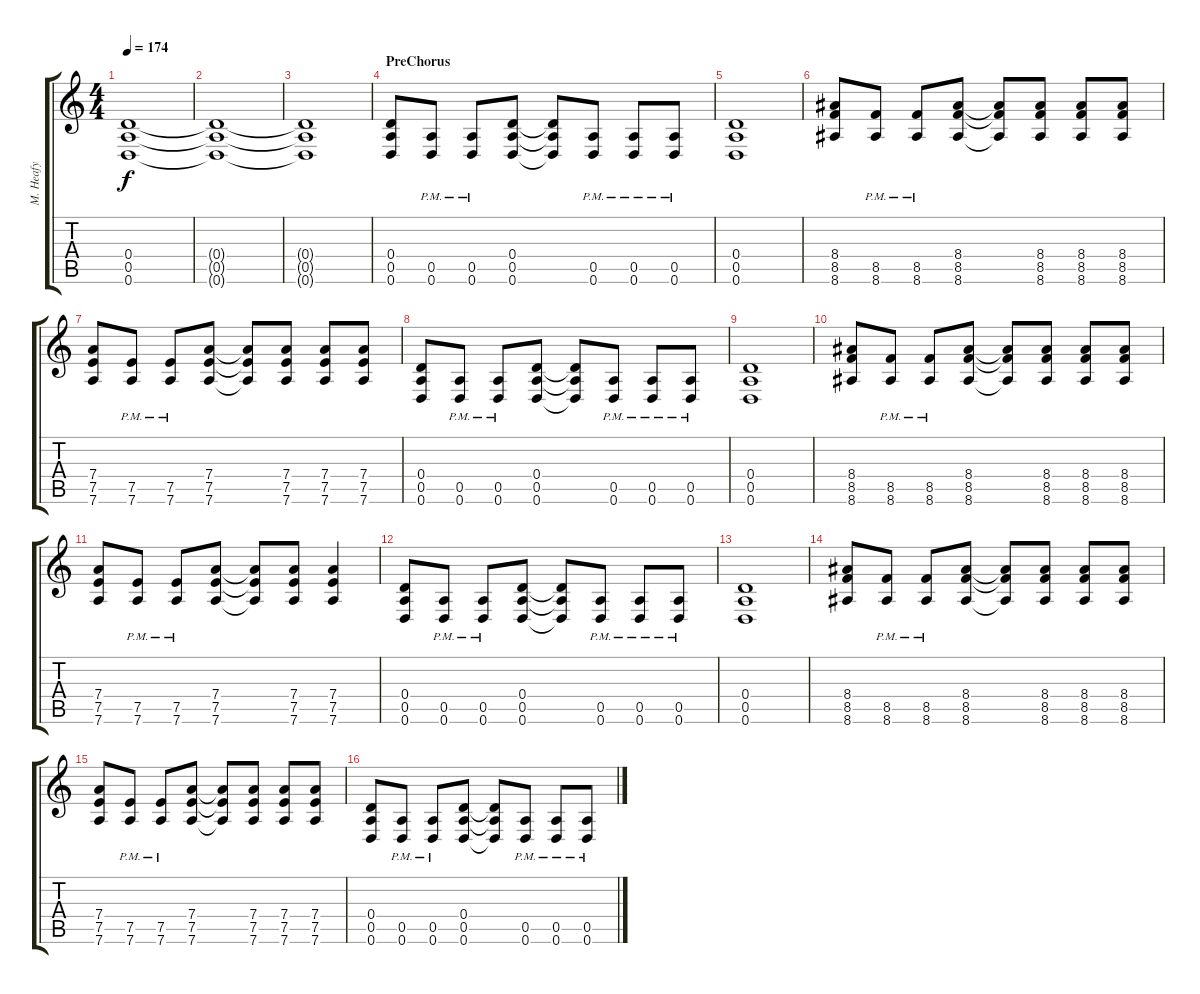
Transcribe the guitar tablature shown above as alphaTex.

\track ("M. Heafy" "M. Heafy") {instrument distortionguitar}
\staff {score tabs}
\tuning (E4 B3 G3 D3 A2 D2) {hide}
\ts (4 4)
\tempo 174
\clef g2
\ks c
(0.4{t} 0.5{t} 0.6{t}).1{dy f} |
(0.4{t} 0.5{t} 0.6{t}).1 |
(0.4{t} 0.5{t} 0.6{t}).1 |
\section ("" "PreChorus")
(0.4 0.5 0.6).8{volume 13 balance 0 instrument distortionguitar} (0.5{pm} 0.6{pm}).8 (0.5{pm} 0.6{pm}).8 (0.4 0.5 0.6).8 (0.4{t} 0.5{t} 0.6{t}).8 (0.5{pm} 0.6{pm}).8 (0.5{pm} 0.6{pm}).8 (0.5{pm} 0.6{pm}).8 |
(0.4 0.5 0.6).1 |
(8.4 8.5 8.6).8 (8.5{pm} 8.6{pm}).8 (8.5{pm} 8.6{pm}).8 (8.4 8.5 8.6).8 (8.4{t} 8.5{t} 8.6{t}).8 (8.4 8.5 8.6).8 (8.4 8.5 8.6).8 (8.4 8.5 8.6).8 |
(7.4 7.5 7.6).8 (7.5{pm} 7.6{pm}).8 (7.5{pm} 7.6{pm}).8 (7.4 7.5 7.6).8 (7.4{t} 7.5{t} 7.6{t}).8 (7.4 7.5 7.6).8 (7.4 7.5 7.6).8 (7.4 7.5 7.6).8 |
(0.4 0.5 0.6).8 (0.5{pm} 0.6{pm}).8 (0.5{pm} 0.6{pm}).8 (0.4 0.5 0.6).8 (0.4{t} 0.5{t} 0.6{t}).8 (0.5{pm} 0.6{pm}).8 (0.5{pm} 0.6{pm}).8 (0.5{pm} 0.6{pm}).8 |
(0.4 0.5 0.6).1 |
(8.4 8.5 8.6).8 (8.5{pm} 8.6{pm}).8 (8.5{pm} 8.6{pm}).8 (8.4 8.5 8.6).8 (8.4{t} 8.5{t} 8.6{t}).8 (8.4 8.5 8.6).8 (8.4 8.5 8.6).8 (8.4 8.5 8.6).8 |
(7.4 7.5 7.6).8 (7.5{pm} 7.6{pm}).8 (7.5{pm} 7.6{pm}).8 (7.4 7.5 7.6).8 (7.4{t} 7.5{t} 7.6{t}).8 (7.4 7.5 7.6).8 (7.4 7.5 7.6).4 |
(0.4 0.5 0.6).8 (0.5{pm} 0.6{pm}).8 (0.5{pm} 0.6{pm}).8 (0.4 0.5 0.6).8 (0.4{t} 0.5{t} 0.6{t}).8 (0.5{pm} 0.6{pm}).8 (0.5{pm} 0.6{pm}).8 (0.5{pm} 0.6{pm}).8 |
(0.4 0.5 0.6).1 |
(8.4 8.5 8.6).8 (8.5{pm} 8.6{pm}).8 (8.5{pm} 8.6{pm}).8 (8.4 8.5 8.6).8 (8.4{t} 8.5{t} 8.6{t}).8 (8.4 8.5 8.6).8 (8.4 8.5 8.6).8 (8.4 8.5 8.6).8 |
(7.4 7.5 7.6).8 (7.5{pm} 7.6{pm}).8 (7.5{pm} 7.6{pm}).8 (7.4 7.5 7.6).8 (7.4{t} 7.5{t} 7.6{t}).8 (7.4 7.5 7.6).8 (7.4 7.5 7.6).8 (7.4 7.5 7.6).8 |
(0.4 0.5 0.6).8 (0.5{pm} 0.6{pm}).8 (0.5{pm} 0.6{pm}).8 (0.4 0.5 0.6).8 (0.4{t} 0.5{t} 0.6{t}).8 (0.5{pm} 0.6{pm}).8 (0.5{pm} 0.6{pm}).8 (0.5{pm} 0.6{pm}).8
